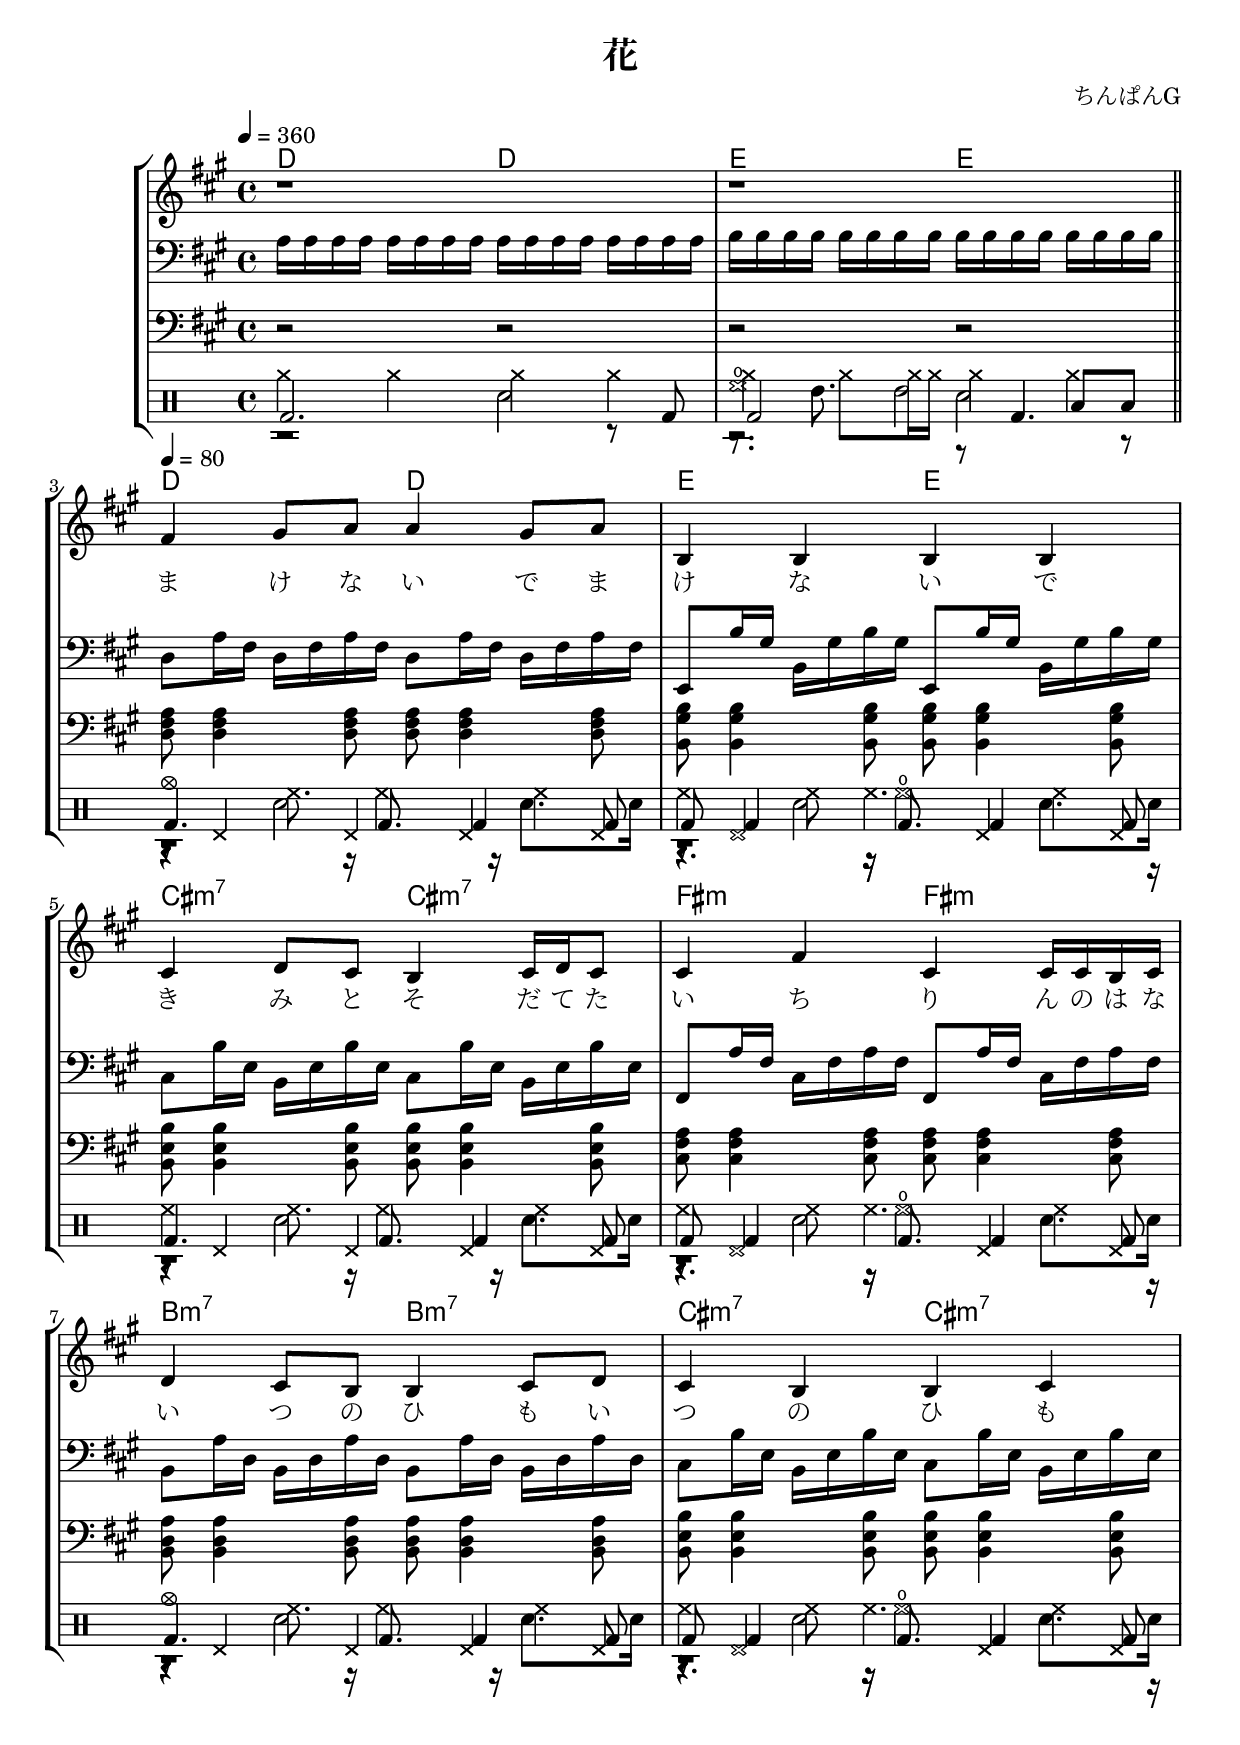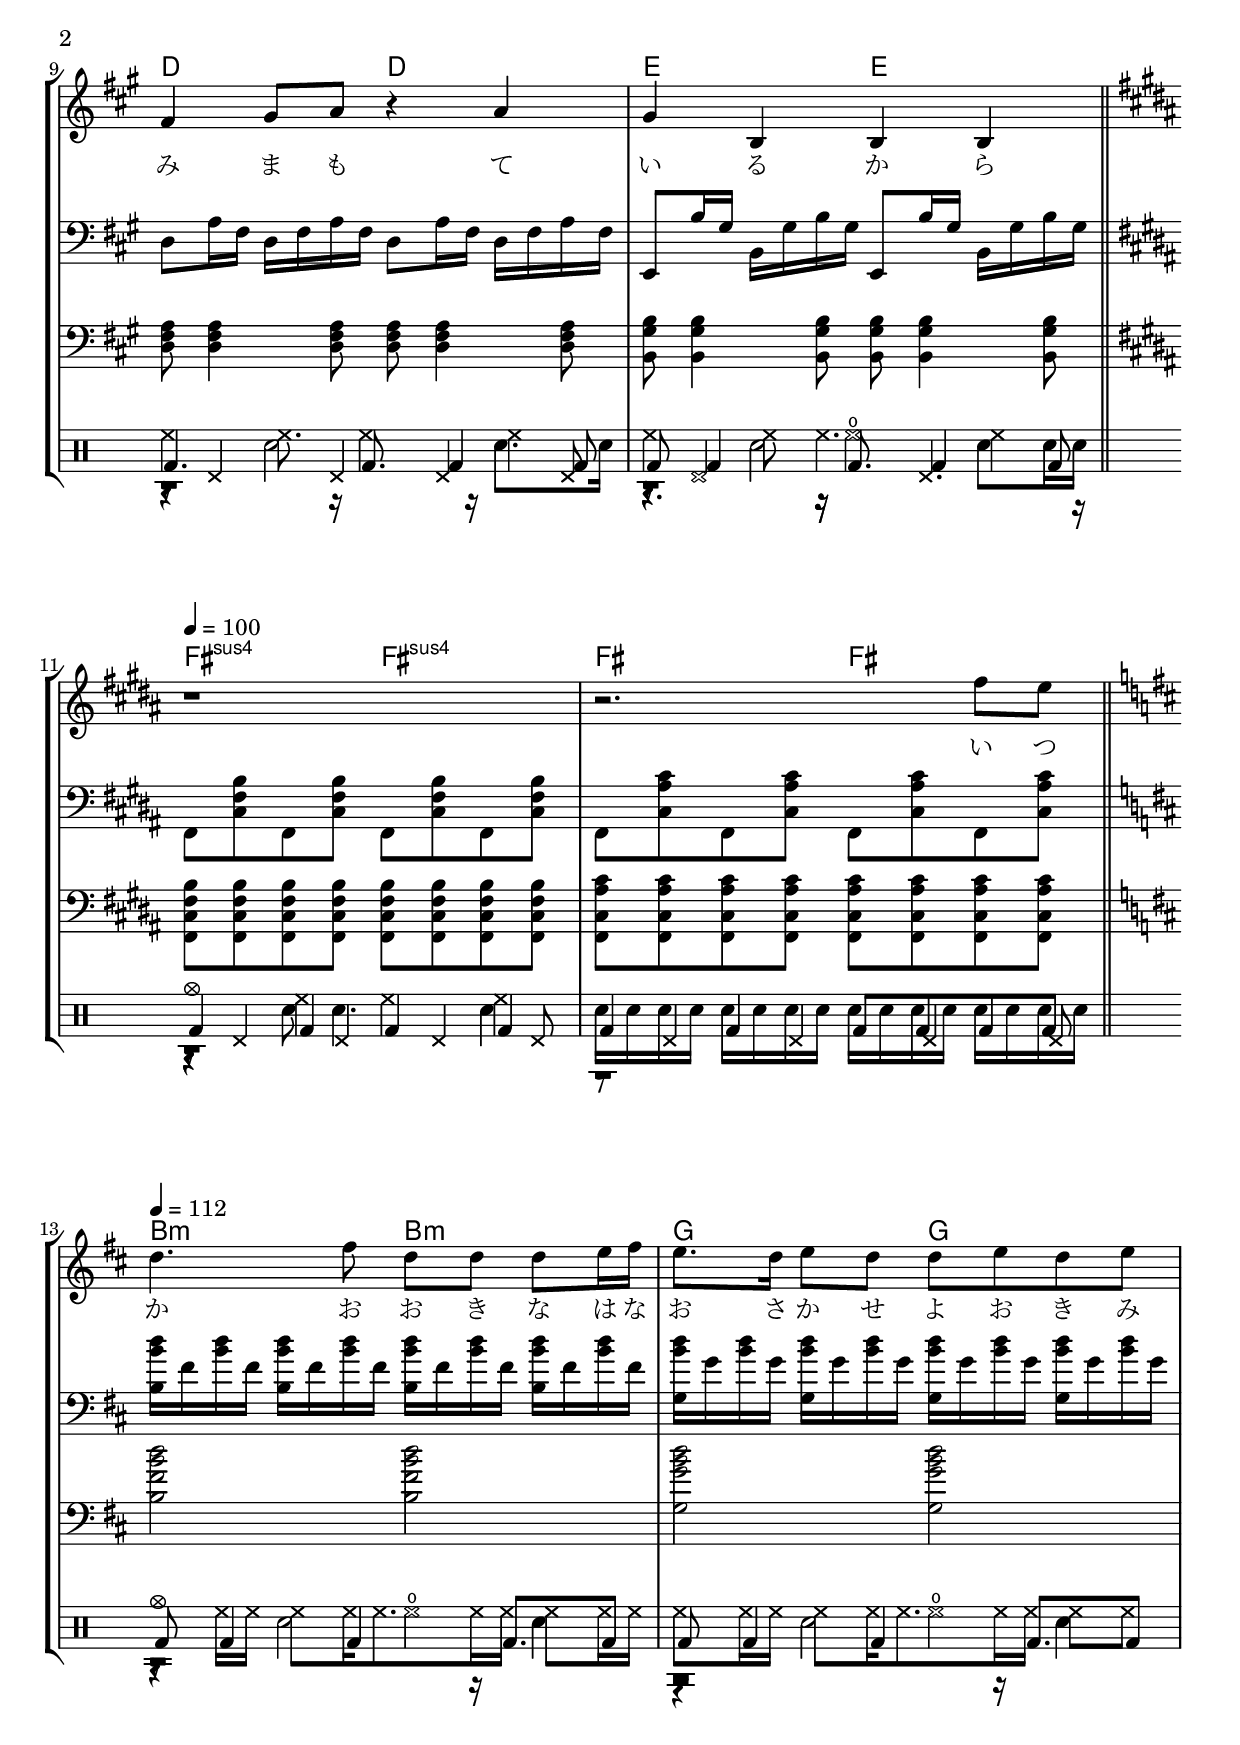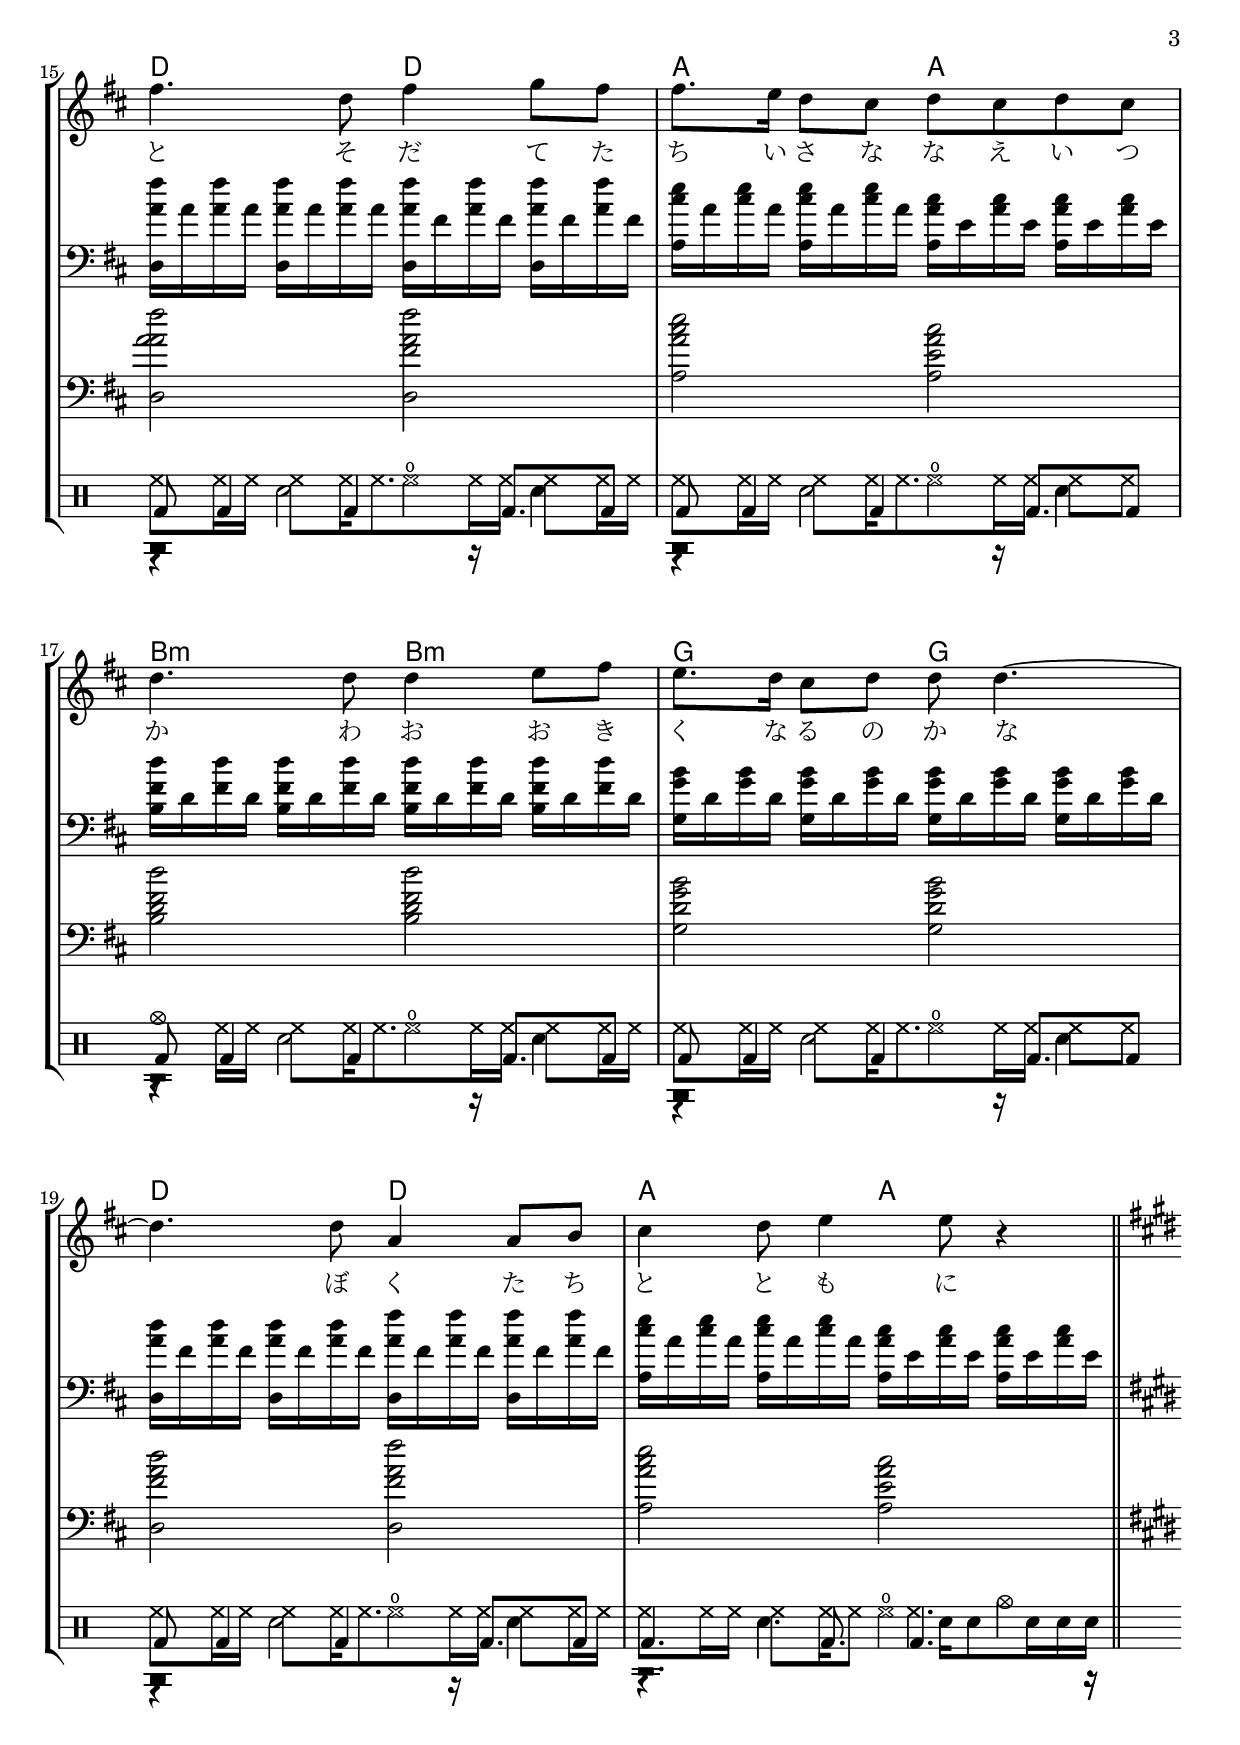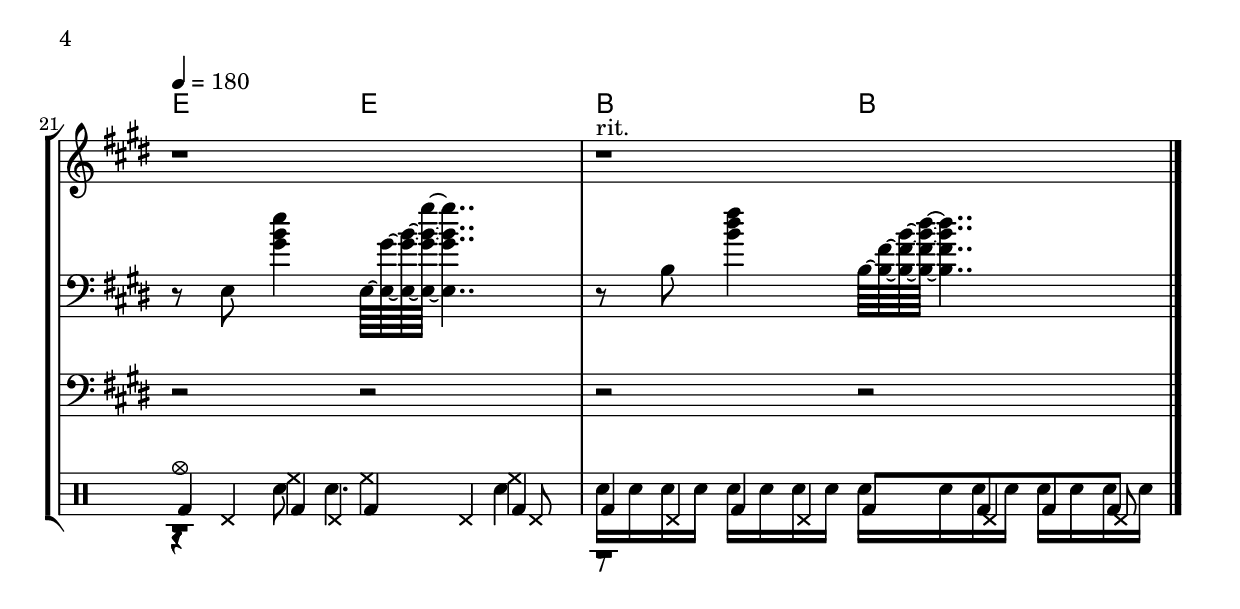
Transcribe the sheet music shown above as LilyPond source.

\version "2.12.1"

\header {
	title = \markup {花}
	composer = \markup \center-column {ちんぱんG}
}

harmony = \chordmode {
	d2 d e e 

	d d e e cis:min7 cis:min7 fis:m fis:m b:min7 b:min7 cis:min7 cis:min7 d d e e 

	fis:sus4 fis:sus4 fis fis 

	b:m b:m g g d d a a b:m b:m g g d d a a 

	e e b b 
}

melody = {
	\key a \major
	\tempo 4 = 360
	r1 | r1   
	\set Staff.midiInstrument = #"fss0.35"
		\tempo 4 = 80
 fis'4  gis'8  a'8  a'4  gis'8  a'8 
	b4  b4  b4  b4 
	cis'4  d'8  cis'8  b4  cis'16  d'16  cis'8 
	cis'4  fis'4  cis'4  cis'16  cis'16  b16  cis'16 
	d'4  cis'8  b8  b4  cis'8  d'8 
	cis'4  b4  b4  cis'4 
	fis'4  gis'8  a'8  r4  a'4 
	gis'4  b4  b4  b4
	\key b \major
	\tempo 4 = 100
	r1 | r2. 
	\set Staff.midiInstrument = #"fss0.35"
	fis''8  e''8 
		\key d \major
	\tempo 4 = 112
d''4.  fis''8  d''8  d''8  d''8  e''16  fis''16 
	e''8.  d''16  e''8  d''8  d''8  e''8  d''8  e''8 
	fis''4.  d''8  fis''4  g''8  fis''8 
	fis''8.  e''16  d''8  cis''8  d''8  cis''8  d''8  cis''8 
	d''4.  d''8  d''4  e''8  fis''8 
	e''8.  d''16  cis''8  d''8  d''8  d''4.~ 
	d''4.  d''8  a'4  a'8  b'8 
	cis''4  d''8  e''4  e''8  	r4 	\key e \major
	\tempo 4 = 180
	r1 | r1^"rit." \bar "|."
}

words = \lyricmode {
	
	ま  け  な  い  で  ま  け  な  い  で  き  み  と  そ  だ  て  た  い  ち  り  ん  の  は  な  い  つ  の  ひ  も  い  つ  の  ひ  も  み  ま  も  て  い  る  か  ら  
	
	い  つ  か  お  お  き  な  は  な  お  さ  か  せ  よ  お  き  み  と  そ  だ  て  た  ち  い  さ  な  な  え  い  つ  か  わ  お  お  き  く  な  る  の  か  な  ぼ  く  た  ち  と  と  も  に  
	
}

tempochange = {
	\tempo 4 = 360
	r1 | r1 \bar "||"
	\tempo 4 = 80
	r1 | r1 | r1 | r1 | r1 | r1 | r1 | r1 \bar "||"
	\tempo 4 = 100
	r1 | r1 \bar "||"
	\tempo 4 = 112
	r1 | r1 | r1 | r1 | r1 | r1 | r1 | r1 \bar "||"
	\tempo 4 = 180
	r1 | \tempo 4 = 135 r2 \tempo 4 = 120 r2 \bar "|."
}

mainacc = {
	\clef bass
	\set Staff.midiInstrument = #"Vibraphone"
	\key a \major
	\tempo 4 = 360
	a16 a16 a16 a16 a16 a16 a16 a16
	a16 a16 a16 a16 a16 a16 a16 a16
	b16 b16 b16 b16 b16 b16 b16 b16
	b16 b16 b16 b16 b16 b16 b16 b16
	\bar "||"

	\set Staff.midiInstrument = #"Bright Acoustic"
	\tempo 4 = 80
	d8 a16 fis16   d16 fis16 a16 fis16
	d8 a16 fis16   d16 fis16 a16 fis16
	e,8 b16 gis16   b,16 gis16 b16 gis16
	e,8 b16 gis16   b,16 gis16 b16 gis16
	cis8 b16 e16   b,16 e16 b16 e16
	cis8 b16 e16   b,16 e16 b16 e16
	fis,8 a16 fis16   cis16 fis16 a16 fis16
	fis,8 a16 fis16   cis16 fis16 a16 fis16
	b,8 a16 d16   b,16 d16 a16 d16
	b,8 a16 d16   b,16 d16 a16 d16
	cis8 b16 e16   b,16 e16 b16 e16
	cis8 b16 e16   b,16 e16 b16 e16
	d8 a16 fis16   d16 fis16 a16 fis16
	d8 a16 fis16   d16 fis16 a16 fis16
	e,8 b16 gis16   b,16 gis16 b16 gis16
	e,8 b16 gis16   b,16 gis16 b16 gis16
	\bar "||"

	\set Staff.midiInstrument = #"Bright Acoustic"
	\key b \major
	\tempo 4 = 100
	fis,8 <cis fis b> fis, <cis fis b>
	fis,8 <cis fis b> fis, <cis fis b>
	fis,8 <cis ais cis'> fis, <cis ais cis'>
	fis,8 <cis ais cis'> fis, <cis ais cis'>
	\bar "||"

	\set Staff.midiInstrument = #"Bright Acoustic"
	\key d \major
	\tempo 4 = 112
	<b b' d''>16 fis'16 <b' d''>16 fis'16   <b b' d''>16 fis'16 <b' d''>16 fis'16
	<b b' d''>16 fis'16 <b' d''>16 fis'16   <b b' d''>16 fis'16 <b' d''>16 fis'16
	<g b' d''>16 g'16 <b' d''>16 g'16   <g b' d''>16 g'16 <b' d''>16 g'16
	<g b' d''>16 g'16 <b' d''>16 g'16   <g b' d''>16 g'16 <b' d''>16 g'16
	<d a' fis''>16 a'16 <a' fis''>16 a'16   <d a' fis''>16 a'16 <a' fis''>16 a'16
	<d a' fis''>16 fis'16 <a' fis''>16 fis'16   <d a' fis''>16 fis'16 <a' fis''>16 fis'16
	<a cis'' e''>16 a'16 <cis'' e''>16 a'16   <a cis'' e''>16 a'16 <cis'' e''>16 a'16
	<a a' cis''>16 e'16 <a' cis''>16 e'16   <a a' cis''>16 e'16 <a' cis''>16 e'16
	<b fis' d''>16 d'16 <fis' d''>16 d'16   <b fis' d''>16 d'16 <fis' d''>16 d'16
	<b fis' d''>16 d'16 <fis' d''>16 d'16   <b fis' d''>16 d'16 <fis' d''>16 d'16
	<g g' b'>16 d'16 <g' b'>16 d'16   <g g' b'>16 d'16 <g' b'>16 d'16
	<g g' b'>16 d'16 <g' b'>16 d'16   <g g' b'>16 d'16 <g' b'>16 d'16
	<d a' d''>16 fis'16 <a' d''>16 fis'16   <d a' d''>16 fis'16 <a' d''>16 fis'16
	<d a' fis''>16 fis'16 <a' fis''>16 fis'16   <d a' fis''>16 fis'16 <a' fis''>16 fis'16
	<a cis'' e''>16 a'16 <cis'' e''>16 a'16   <a cis'' e''>16 a'16 <cis'' e''>16 a'16
	<a a' cis''>16 e'16 <a' cis''>16 e'16   <a a' cis''>16 e'16 <a' cis''>16 e'16
	\bar "||"

	\set Staff.midiInstrument = #"String Ensemble 2"
	\key e \major
	\tempo 4 = 180
	r8 e8 <gis' b' e''>4
	e64~ <e~ gis'~> <e~ gis'~ b'~> <e gis' b' gis''>~ <e gis' b' gis''>4..
	r8 b8 <b' dis'' fis''>4
	b64~ <b~ fis'~> <b~ fis'~ b'~> <b fis' b' dis''>~ <b fis' b' dis''>4..
	\bar "|."
}

subacc = {
	\clef bass
	\set Staff.midiInstrument = #"Acoustic grand"
	\key a \major
	\tempo 4 = 360
	r2
	r2
	r2
	r2
	\bar "||"

	\set Staff.midiInstrument = #"Electric Piano 1"
	\tempo 4 = 80
	<d fis a>8 <d fis a>4 <d fis a>8
	<d fis a>8 <d fis a>4 <d fis a>8
	<b, gis b>8 <b, gis b>4 <b, gis b>8
	<b, gis b>8 <b, gis b>4 <b, gis b>8
	<b, e b>8 <b, e b>4 <b, e b>8
	<b, e b>8 <b, e b>4 <b, e b>8
	<cis fis a>8 <cis fis a>4 <cis fis a>8
	<cis fis a>8 <cis fis a>4 <cis fis a>8
	<b, d a>8 <b, d a>4 <b, d a>8
	<b, d a>8 <b, d a>4 <b, d a>8
	<b, e b>8 <b, e b>4 <b, e b>8
	<b, e b>8 <b, e b>4 <b, e b>8
	<d fis a>8 <d fis a>4 <d fis a>8
	<d fis a>8 <d fis a>4 <d fis a>8
	<b, gis b>8 <b, gis b>4 <b, gis b>8
	<b, gis b>8 <b, gis b>4 <b, gis b>8
	\bar "||"

	\set Staff.midiInstrument = #"Electric Piano 1"
	\key b \major
	\tempo 4 = 100
	<fis, cis fis b>8 <fis, cis fis b>8 <fis, cis fis b>8 <fis, cis fis b>8
	<fis, cis fis b>8 <fis, cis fis b>8 <fis, cis fis b>8 <fis, cis fis b>8
	<fis, cis ais cis'>8 <fis, cis ais cis'>8 <fis, cis ais cis'>8 <fis, cis ais cis'>8
	<fis, cis ais cis'>8 <fis, cis ais cis'>8 <fis, cis ais cis'>8 <fis, cis ais cis'>8
	\bar "||"

	\set Staff.midiInstrument = #"String Ensemble 1"
	\key d \major
	\tempo 4 = 112
	<b fis' b' d''>2
	<b fis' b' d''>2
	<g g' b' d''>2
	<g g' b' d''>2
	<d a' a' fis''>2
	<d fis' a' fis''>2
	<a a' cis'' e''>2
	<a e' a' cis''>2
	<b d' fis' d''>2
	<b d' fis' d''>2
	<g d' g' b'>2
	<g d' g' b'>2
	<d fis' a' d''>2
	<d fis' a' fis''>2
	<a a' cis'' e''>2
	<a e' a' cis''>2
	\bar "||"

	\set Staff.midiInstrument = #"Acoustic grand"
	\key e \major
	\tempo 4 = 180
	r2
	r2
	r2
	r2
	\bar "|."
}

percA = {
	\drummode {
	cymr4 cymr4 cymr4 cymr4  |cymr4 cymr8 cymr16 cymr16 cymr4 cymr4  \bar "||"
	r4 hh8. hh4 r16 hh4  |hh4 hh8 hh4. hh4  |hh4 hh8. hh4 r16 hh4  |hh4 hh8 hh4. hh4  |r4 hh8. hh4 r16 hh4  |hh4 hh8 hh4. hh4  |hh4 hh8. hh4 r16 hh4  |hh4 hh8 hh4. hh4  \bar "||"
	r4 hh4 hh4 hh4  |r1  \bar "||"
	r2 hho2  |r2 hho2  |r2 hho2  |r2 hho2  |r2 hho2  |r2 hho2  |r2 hho2  |r2 hho2  \bar "||"
	r4 hh4 hh4 hh4  |r1  \bar "|."
	}
}

percB = {
	\drummode {
	r2 sn2  |r2 sn2  \bar "||"
	r8 hhp4 hhp4 hhp4 hhp8  |r8 hhp2 hhp4 hhp8  |r8 hhp4 hhp4 hhp4 hhp8  |r8 hhp2 hhp4 hhp8  |r8 hhp4 hhp4 hhp4 hhp8  |r8 hhp2 hhp4 hhp8  |r8 hhp4 hhp4 hhp4 hhp8  |r8 hhp2 hhp4.  \bar "||"
	r4 sn8 sn4. sn4  |sn16 sn16 sn16 sn16 sn16 sn16 sn16 sn16 sn16 sn16 sn16 sn16 sn16 sn16 sn16 sn16  \bar "||"
	r8 hh16 hh16 hh8 hh16 hh8. hh16 hh16 hh8 hh16 hh16  |hh8 hh16 hh16 hh8 hh16 hh8. hh16 hh16 hh8 hh8  |hh8 hh16 hh16 hh8 hh16 hh8. hh16 hh16 hh8 hh16 hh16  |hh8 hh16 hh16 hh8 hh16 hh8. hh16 hh16 hh8 hh8  |r8 hh16 hh16 hh8 hh16 hh8. hh16 hh16 hh8 hh16 hh16  |hh8 hh16 hh16 hh8 hh16 hh8. hh16 hh16 hh8 hh8  |hh8 hh16 hh16 hh8 hh16 hh8. hh16 hh16 hh8 hh16 hh16  |hh8 hh16 hh16 hh8 hh16 hh8 hh4. r16  \bar "||"
	r4 sn8 sn4. sn4  |sn16 sn16 sn16 sn16 sn16 sn16 sn16 sn16 sn16 sn16 sn16 sn16 sn16 sn16 sn16 sn16  \bar "|."
	}
}

percC = {
	\drummode {
	bd2. r8 bd8  |bd2 r8 bd4.  \bar "||"
	r4 sn2 sn8. sn16  |r4 sn2 sn8. sn16  |r4 sn2 sn8. sn16  |r4 sn2 sn8. sn16  |r4 sn2 sn8. sn16  |r4 sn2 sn8. sn16  |r4 sn2 sn8. sn16  |r4 sn2 sn8 sn16 sn16  \bar "||"
	bd4 bd4 bd4 bd4  |bd4 bd4 bd8 bd8 bd8 bd8  \bar "||"
	r4 sn2 sn4  |r4 sn2 sn4  |r4 sn2 sn4  |r4 sn2 sn4  |r4 sn2 sn4  |r4 sn2 sn4  |r4 sn2 sn4  |r4 sn4. sn16 sn8 sn16 sn16 sn16  \bar "||"
	bd4 bd4 bd4 bd4  |bd4 bd4 bd8 bd8 bd8 bd8  \bar "|."
	}
}

percD = {
	\drummode {
	r1 |r8. tommh8. tommh2 r8  \bar "||"
	bd4. r16 bd8. bd4 bd8  |bd8 bd4 r16 bd8. bd4 bd8  |bd4. r16 bd8. bd4 bd8  |bd8 bd4 r16 bd8. bd4 bd8  |bd4. r16 bd8. bd4 bd8  |bd8 bd4 r16 bd8. bd4 bd8  |bd4. r16 bd8. bd4 bd8  |bd8 bd4 r16 bd8. bd4 bd8  \bar "||"
	r8 hhp4 hhp4 hhp4 hhp8  |r8 hhp4 hhp4 hhp4 hhp8  \bar "||"
	bd8 bd4 bd4 r16 bd8. bd8  |bd8 bd4 bd4 r16 bd8. bd8  |bd8 bd4 bd4 r16 bd8. bd8  |bd8 bd4 bd4 r16 bd8. bd8  |bd8 bd4 bd4 r16 bd8. bd8  |bd8 bd4 bd4 r16 bd8. bd8  |bd8 bd4 bd4 r16 bd8. bd8  |bd4. bd8. bd4. r16  \bar "||"
	r8 hhp4 hhp4 hhp4 hhp8  |r8 hhp4 hhp4 hhp4 hhp8  \bar "|."
	}
}

percE = {
	\drummode {
	r1 |r2. toml8 toml8  \bar "||"
	r1  |r4. r16 hho2 r16  |r1  |r4. r16 hho2 r16  |r1  |r4. r16 hho2 r16  |r1  |r4. r16 hho2 r16  \bar "||"
	cymc1  |r1 \bar "||"
	cymc1  |r1 |r1 |r1 |cymc1  |r1 |r1 |r2. cymc4  \bar "||"
	cymc1  |r1 \bar "|."
	}
}

percF = {
	\drummode {
	r1 |hho1  \bar "||"
	cymc1  |r1 |r1 |r1 |cymc1  |r1 |r1 |r1 \bar "||"
	r1 | r1 \bar "||"
	r1 | r1 | r1 | r1 | r1 | r1 | r1 | r1 \bar "||"
	r1 | r1 \bar "|."
	}
}

\score {
	<<
		\new StaffGroup <<
			\new ChordNames {\harmony}
			\new Voice = "melody" {\melody}
			\new Lyrics \lyricsto "melody" \words
			\new Staff = "mainacc" {\mainacc}
			\new Staff = "subacc" {\subacc}
			\new DrumStaff <<
				\new DrumVoice {\percA}
				\new DrumVoice {\percB}
				\new DrumVoice {\percC}
				\new DrumVoice {\percD}
				\new DrumVoice {\percE}
				\new DrumVoice {\percF}
			>>
		>>
	>>
	\layout { }
}
